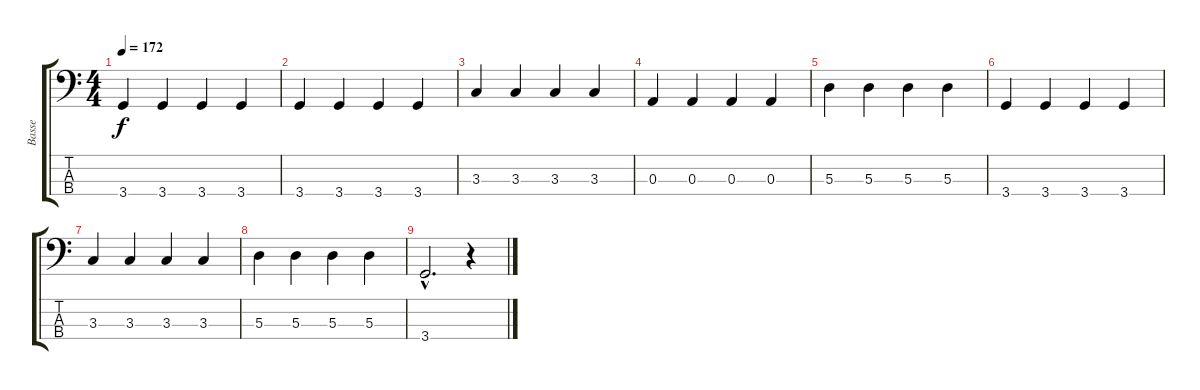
\track ("Basse" "Basse") {instrument electricbassfinger}
\staff {score tabs}
\tuning (G2 D2 A1 E1) {hide}
\ts (4 4)
\tempo 172
\clef f4
\ks c
3.4.4{dy f} 3.4.4 3.4.4 3.4.4 |
3.4.4 3.4.4 3.4.4 3.4.4 |
3.3.4 3.3.4 3.3.4 3.3.4 |
0.3.4 0.3.4 0.3.4 0.3.4 |
5.3.4 5.3.4 5.3.4 5.3.4 |
3.4.4 3.4.4 3.4.4 3.4.4 |
3.3.4 3.3.4 3.3.4 3.3.4 |
5.3.4 5.3.4 5.3.4 5.3.4 |
3.4{hac}.2{d} r.4
